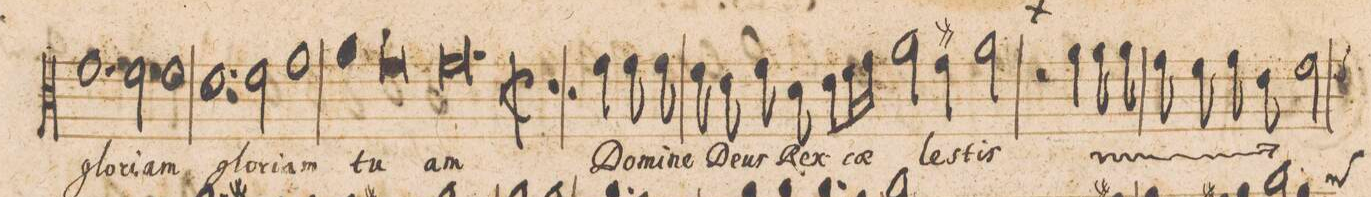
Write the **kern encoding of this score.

**kern	**text
*I"[Altus]	*
*clefC3	*
*k[]	*
*met(C|)	*
*M3/1	*
1.f	glo-
2f\	-ri-
1f	-am
=24-	=24-
1.e	glo-
2f\	-ri-
1g	-am
=25-	=25-
*col	*
1a	tu-
0g	.
*Xcol	*
=26-	=26-
0.g	-am
=27||-	=27||-
*M2/1	*
*met(C|)	*
*mmet(c|)	*
1r	.
2r	.
4g\	Do-
8g\	-mi-
8g\	-ne
=28-	=28-
8f\	De-
8e\	-us
8f\	Rex
8d\	cae-
8e\L	-le-
16f\L	.
16g\JJ	.
2a\	.
4g#X\	.
2a\	-stis
=29-	=29-
2r	.
*	*ij
4a\	Do-
8a\	-mi-
8a\	-ne
8gny\	De-
8f\	-us
8g\	Rex
8e\	cae-
*custos:e	*
2f\	-le-
=30-	=30-
*-	*-
